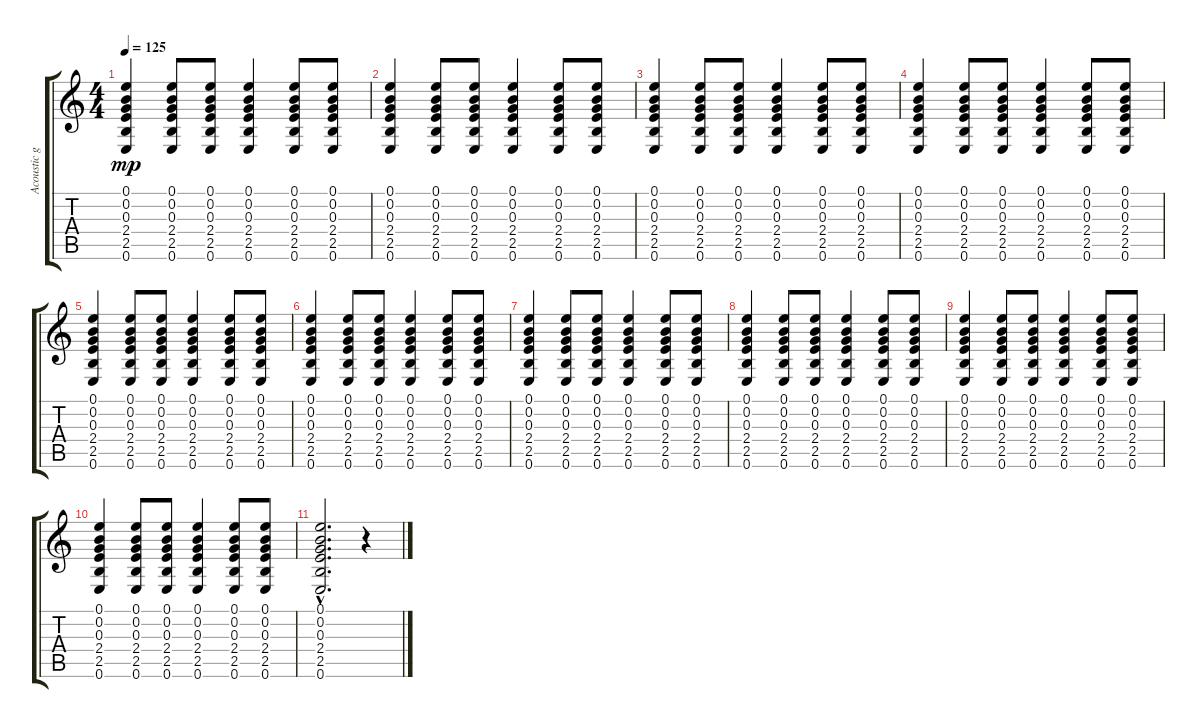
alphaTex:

\track ("Acoustic guitar II" "Acoustic g") {instrument acousticguitarsteel}
\staff {score tabs}
\tuning (E4 B3 G3 D3 A2 E2) {hide}
\ts (4 4)
\tempo 125
\clef g2
\ks c
(0.1 0.2 0.3 2.4 2.5 0.6).4{dy mp} (0.1 0.2 0.3 2.4 2.5 0.6).8 (0.1 0.2 0.3 2.4 2.5 0.6).8 (0.1 0.2 0.3 2.4 2.5 0.6).4 (0.1 0.2 0.3 2.4 2.5 0.6).8 (0.1 0.2 0.3 2.4 2.5 0.6).8 |
(0.1 0.2 0.3 2.4 2.5 0.6).4 (0.1 0.2 0.3 2.4 2.5 0.6).8 (0.1 0.2 0.3 2.4 2.5 0.6).8 (0.1 0.2 0.3 2.4 2.5 0.6).4 (0.1 0.2 0.3 2.4 2.5 0.6).8 (0.1 0.2 0.3 2.4 2.5 0.6).8 |
(0.1 0.2 0.3 2.4 2.5 0.6).4 (0.1 0.2 0.3 2.4 2.5 0.6).8 (0.1 0.2 0.3 2.4 2.5 0.6).8 (0.1 0.2 0.3 2.4 2.5 0.6).4 (0.1 0.2 0.3 2.4 2.5 0.6).8 (0.1 0.2 0.3 2.4 2.5 0.6).8 |
(0.1 0.2 0.3 2.4 2.5 0.6).4 (0.1 0.2 0.3 2.4 2.5 0.6).8 (0.1 0.2 0.3 2.4 2.5 0.6).8 (0.1 0.2 0.3 2.4 2.5 0.6).4 (0.1 0.2 0.3 2.4 2.5 0.6).8 (0.1 0.2 0.3 2.4 2.5 0.6).8 |
(0.1 0.2 0.3 2.4 2.5 0.6).4 (0.1 0.2 0.3 2.4 2.5 0.6).8 (0.1 0.2 0.3 2.4 2.5 0.6).8 (0.1 0.2 0.3 2.4 2.5 0.6).4 (0.1 0.2 0.3 2.4 2.5 0.6).8 (0.1 0.2 0.3 2.4 2.5 0.6).8 |
(0.1 0.2 0.3 2.4 2.5 0.6).4 (0.1 0.2 0.3 2.4 2.5 0.6).8 (0.1 0.2 0.3 2.4 2.5 0.6).8 (0.1 0.2 0.3 2.4 2.5 0.6).4 (0.1 0.2 0.3 2.4 2.5 0.6).8 (0.1 0.2 0.3 2.4 2.5 0.6).8 |
(0.1 0.2 0.3 2.4 2.5 0.6).4 (0.1 0.2 0.3 2.4 2.5 0.6).8 (0.1 0.2 0.3 2.4 2.5 0.6).8 (0.1 0.2 0.3 2.4 2.5 0.6).4 (0.1 0.2 0.3 2.4 2.5 0.6).8 (0.1 0.2 0.3 2.4 2.5 0.6).8 |
(0.1 0.2 0.3 2.4 2.5 0.6).4 (0.1 0.2 0.3 2.4 2.5 0.6).8 (0.1 0.2 0.3 2.4 2.5 0.6).8 (0.1 0.2 0.3 2.4 2.5 0.6).4 (0.1 0.2 0.3 2.4 2.5 0.6).8 (0.1 0.2 0.3 2.4 2.5 0.6).8 |
(0.1 0.2 0.3 2.4 2.5 0.6).4{volume 12} (0.1 0.2 0.3 2.4 2.5 0.6).8{volume 10} (0.1 0.2 0.3 2.4 2.5 0.6).8{volume 10} (0.1 0.2 0.3 2.4 2.5 0.6).4{volume 9} (0.1 0.2 0.3 2.4 2.5 0.6).8{volume 8} (0.1 0.2 0.3 2.4 2.5 0.6).8{volume 7} |
(0.1 0.2 0.3 2.4 2.5 0.6).4{volume 6} (0.1 0.2 0.3 2.4 2.5 0.6).8{volume 4} (0.1 0.2 0.3 2.4 2.5 0.6).8{volume 4} (0.1 0.2 0.3 2.4 2.5 0.6).4{volume 3} (0.1 0.2 0.3 2.4 2.5 0.6).8{volume 2} (0.1 0.2 0.3 2.4 2.5 0.6).8{volume 1} |
(0.1{hac} 0.2{hac} 0.3{hac} 2.4{hac} 2.5{hac} 0.6{hac}).2{d volume 0} r.4
